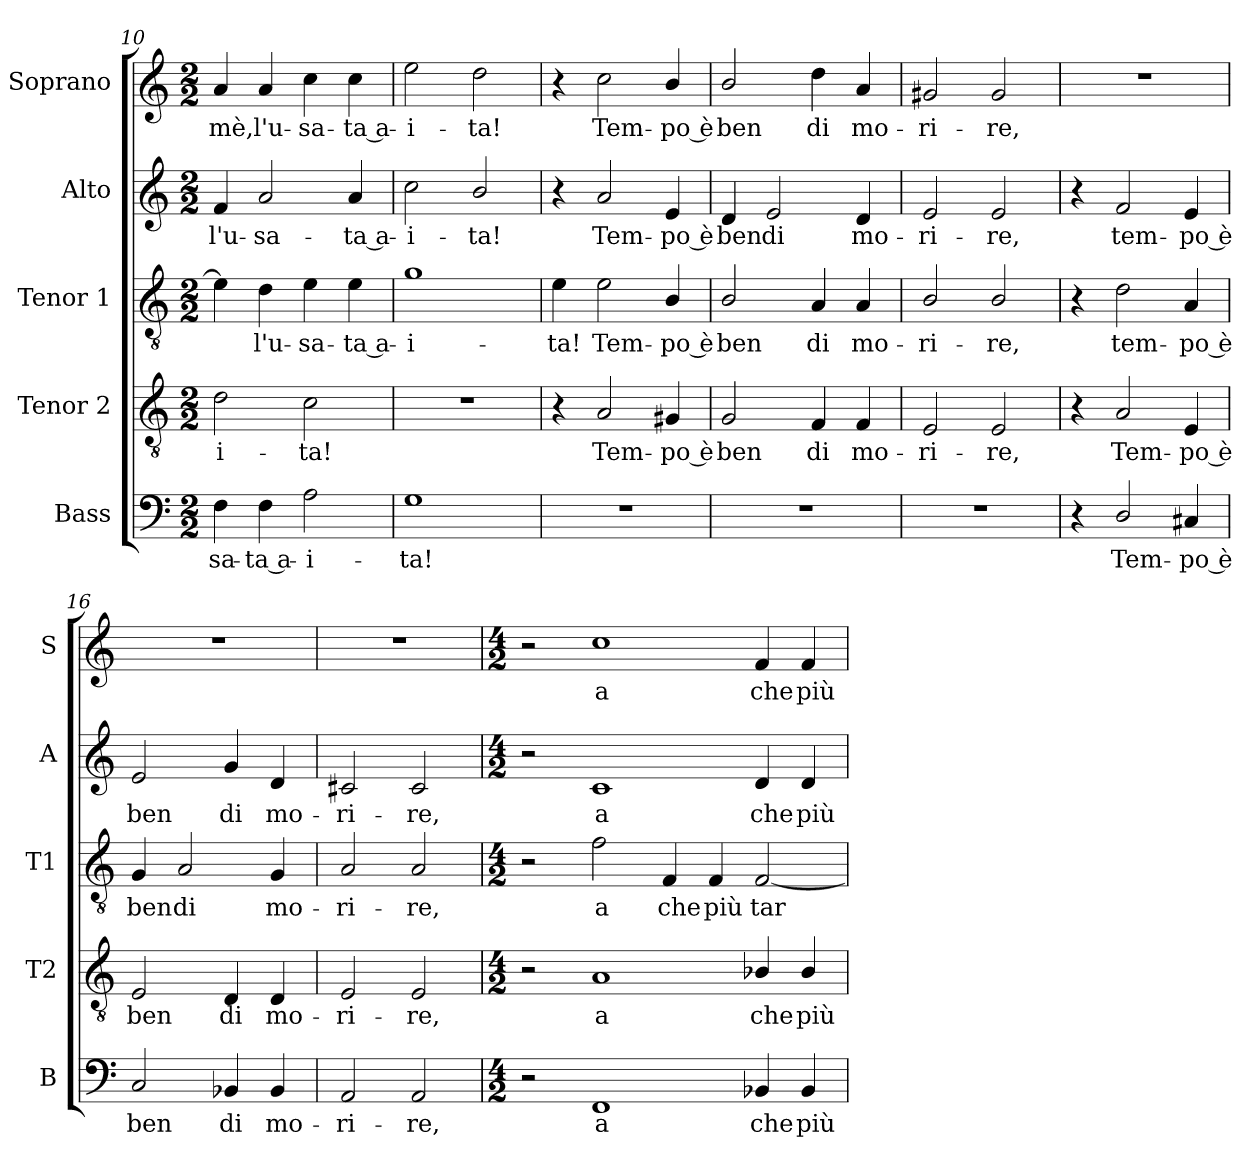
**kern	**text	**kern	**text	**kern	**text	**kern	**text	**kern	**text
*part5	*part5	*part4	*part4	*part3	*part3	*part2	*part2	*part1	*part1
*staff5	*staff5	*staff4	*staff4	*staff3	*staff3	*staff2	*staff2	*staff1	*staff1
*I"Bass	*	*I"Tenor 2	*	*I"Tenor 1	*	*I"Alto	*	*I"Soprano	*
*I'B	*	*I'T2	*	*I'T1	*	*I'A	*	*I'S	*
*clefF4	*	*clefGv2	*	*clefGv2	*	*clefG2	*	*clefG2	*
*	*	*ITrd7c12	*	*ITrd7c12	*	*	*	*	*
*k[]	*	*k[]	*	*k[]	*	*k[]	*	*k[]	*
*C:	*	*C:	*	*C:	*	*C:	*	*C:	*
*M2/2	*	*M2/2	*	*M2/2	*	*M2/2	*	*M2/2	*
=10	=10	=10	=10	=10	=10	=10	=10	=10	=10
!	!LO:LY:b	!	!LO:LY:b	!	!	!	!LO:LY:b	!	!LO:LY:b
4F\	-sa-	2D\	-i-	4E\]	.	4f/	l'u-	4a/	-mè,
!	!LO:LY:b	!	!	!	!LO:LY:b	!	!LO:LY:b	!	!LO:LY:b
4F\	-ta a-	.	.	4D\	l'u-	2a/	-sa-	4a/	l'u-
!	!LO:LY:b	!	!LO:LY:b	!	!LO:LY:b	!	!	!	!LO:LY:b
2A\	-i-	2C\	-ta!	4E\	-sa-	.	.	4cc\	-sa-
!	!	!	!	!	!LO:LY:b	!	!LO:LY:b	!	!LO:LY:b
.	.	.	.	4E\	-ta a-	4a/	-ta a-	4cc\	-ta a-
=11	=11	=11	=11	=11	=11	=11	=11	=11	=11
!	!LO:LY:b	!	!	!	!LO:LY:b	!	!LO:LY:b	!	!LO:LY:b
1G	-ta!	1r	.	1G	-i-	2cc\	-i-	2ee\	-i-
!	!	!	!	!	!	!	!LO:LY:b	!	!LO:LY:b
.	.	.	.	.	.	2b/	-ta!	2dd\	-ta!
=12	=12	=12	=12	=12	=12	=12	=12	=12	=12
!	!	!	!	!	!LO:LY:b	!	!	!	!
1r	.	4r	.	4E\	-ta!	4r	.	4r	.
!	!	!	!LO:LY:b	!	!LO:LY:b	!	!LO:LY:b	!	!LO:LY:b
.	.	2AA/	Tem-	2E\	Tem-	2a/	Tem-	2cc\	Tem-
!	!	!	!LO:LY:b	!	!LO:LY:b	!	!LO:LY:b	!	!LO:LY:b
.	.	4GG#X/	-po è	4BB/	-po è	4e/	-po è	4b/	-po è
=13	=13	=13	=13	=13	=13	=13	=13	=13	=13
!	!	!	!LO:LY:b	!	!LO:LY:b	!	!LO:LY:b	!	!LO:LY:b
1r	.	2GG/	ben	2BB/	ben	4d/	ben	2b/	ben
!	!	!	!	!	!	!	!LO:LY:b	!	!
.	.	.	.	.	.	2e/	di	.	.
!	!	!	!LO:LY:b	!	!LO:LY:b	!	!	!	!LO:LY:b
.	.	4FF/	di	4AA/	di	.	.	4dd\	di
!	!	!	!LO:LY:b	!	!LO:LY:b	!	!LO:LY:b	!	!LO:LY:b
.	.	4FF/	mo-	4AA/	mo-	4d/	mo-	4a/	mo-
=14	=14	=14	=14	=14	=14	=14	=14	=14	=14
!	!	!	!LO:LY:b	!	!LO:LY:b	!	!LO:LY:b	!	!LO:LY:b
1r	.	2EE/	-ri-	2BB/	-ri-	2e/	-ri-	2g#X/	-ri-
!	!	!	!LO:LY:b	!	!LO:LY:b	!	!LO:LY:b	!	!LO:LY:b
.	.	2EE/	-re,	2BB/	-re,	2e/	-re,	2g#/	-re,
=15	=15	=15	=15	=15	=15	=15	=15	=15	=15
4r	.	4r	.	4r	.	4r	.	1r	.
!	!LO:LY:b	!	!LO:LY:b	!	!LO:LY:b	!	!LO:LY:b	!	!
2D/	Tem-	2AA/	Tem-	2D\	tem-	2f/	tem-	.	.
!	!LO:LY:b	!	!LO:LY:b	!	!LO:LY:b	!	!LO:LY:b	!	!
4C#X/	-po è	4EE/	-po è	4AA/	-po è	4e/	-po è	.	.
!!LO:LB:g=z
=16	=16	=16	=16	=16	=16	=16	=16	=16	=16
!	!LO:LY:b	!	!LO:LY:b	!	!LO:LY:b	!	!LO:LY:b	!	!
2C/	ben	2EE/	ben	4GG/	ben	2e/	ben	1r	.
!	!	!	!	!	!LO:LY:b	!	!	!	!
.	.	.	.	2AA/	di	.	.	.	.
!	!LO:LY:b	!	!LO:LY:b	!	!	!	!LO:LY:b	!	!
4BB-X/	di	4DD/	di	.	.	4g/	di	.	.
!	!LO:LY:b	!	!LO:LY:b	!	!LO:LY:b	!	!LO:LY:b	!	!
4BB-/	mo-	4DD/	mo-	4GG/	mo-	4d/	mo-	.	.
=17	=17	=17	=17	=17	=17	=17	=17	=17	=17
!	!LO:LY:b	!	!LO:LY:b	!	!LO:LY:b	!	!LO:LY:b	!	!
2AA/	-ri-	2EE/	-ri-	2AA/	-ri-	2c#X/	-ri-	1r	.
!	!LO:LY:b	!	!LO:LY:b	!	!LO:LY:b	!	!LO:LY:b	!	!
2AA/	-re,	2EE/	-re,	2AA/	-re,	2c#/	-re,	.	.
=18	=18	=18	=18	=18	=18	=18	=18	=18	=18
*M4/2	*	*M4/2	*	*M4/2	*	*M4/2	*	*M4/2	*
2r	.	2r	.	2r	.	2r	.	2r	.
!	!LO:LY:b	!	!LO:LY:b	!	!LO:LY:b	!	!LO:LY:b	!	!LO:LY:b
1FF	a	1AA	a	2F\	a	1c	a	1cc	a
!	!	!	!	!	!LO:LY:b	!	!	!	!
.	.	.	.	4FF/	che	.	.	.	.
!	!	!	!	!	!LO:LY:b	!	!	!	!
.	.	.	.	4FF/	più	.	.	.	.
!	!LO:LY:b	!	!LO:LY:b	!	!LO:LY:b	!	!LO:LY:b	!	!LO:LY:b
4BB-X/	che	4BB-X/	che	[<2FF/	tar-	4d/	che	4f/	che
!	!LO:LY:b	!	!LO:LY:b	!	!	!	!LO:LY:b	!	!LO:LY:b
4BB-/	più	4BB-/	più	.	.	4d/	più	4f/	più
=	=	=	=	=	=	=	=	=	=
*-	*-	*-	*-	*-	*-	*-	*-	*-	*-
